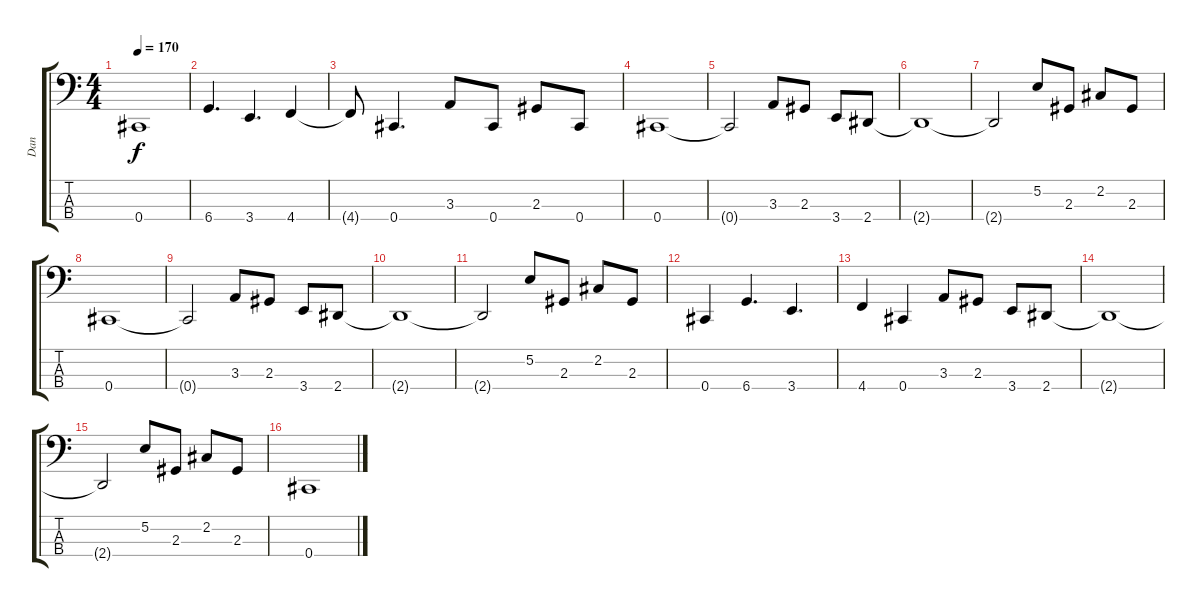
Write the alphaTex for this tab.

\track ("Dan" "Dan") {instrument electricbassfinger}
\staff {score tabs}
\tuning (E2 B1 Gb1 Db1) {hide}
\ts (4 4)
\tempo 170
\clef f4
\ks c
0.4{t}.1{dy f} |
6.4.4{d} 3.4.4{d} 4.4.4 |
4.4{t}.8 0.4.4{d} 3.3.8 0.4.8 2.3.8 0.4.8 |
0.4.1 |
0.4{t}.2 3.3.8 2.3.8 3.4.8 2.4.8 |
2.4{t}.1 |
2.4{t}.2 5.2.8 2.3.8 2.2.8 2.3.8 |
0.4.1 |
0.4{t}.2 3.3.8 2.3.8 3.4.8 2.4.8 |
2.4{t}.1 |
2.4{t}.2 5.2.8 2.3.8 2.2.8 2.3.8 |
0.4.4 6.4.4{d} 3.4.4{d} |
4.4.4 0.4.4 3.3.8 2.3.8 3.4.8 2.4.8 |
2.4{t}.1 |
2.4{t}.2 5.2.8 2.3.8 2.2.8 2.3.8 |
0.4.1
